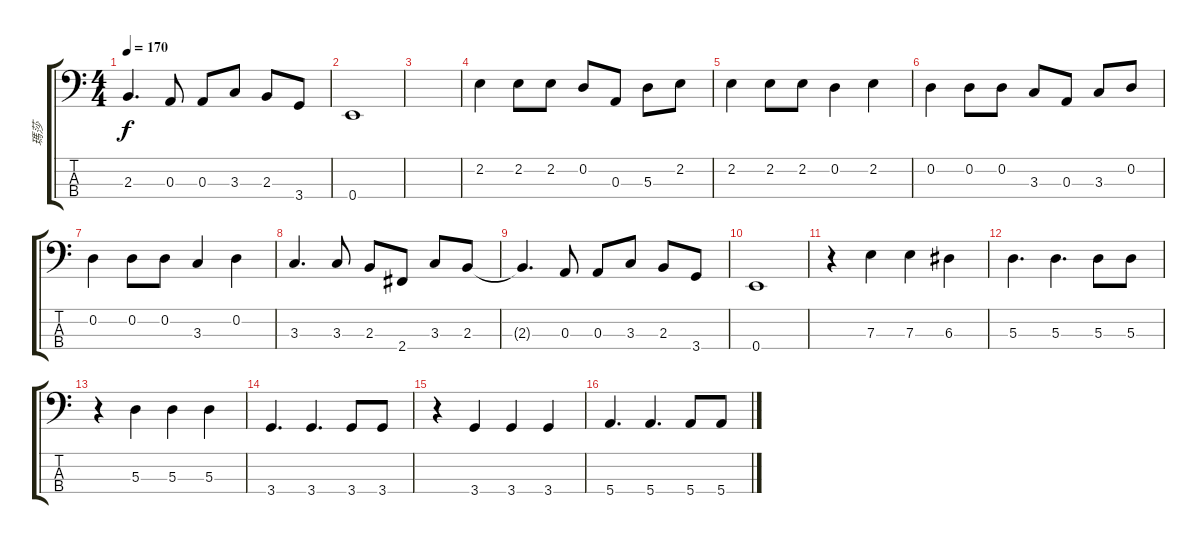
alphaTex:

\track ("瑪莎" "瑪莎") {instrument electricbassfinger}
\staff {score tabs}
\tuning (G2 D2 A1 E1) {hide}
\ts (4 4)
\tempo 170
\clef f4
\ks c
2.3{t}.4{d dy f} 0.3.8 0.3.8 3.3.8 2.3.8 3.4.8 |
0.4.1 |
|
2.2.4 2.2.8 2.2.8 0.2.8 0.3.8 5.3.8 2.2.8 |
2.2.4 2.2.8 2.2.8 0.2.4 2.2.4 |
0.2.4 0.2.8 0.2.8 3.3.8 0.3.8 3.3.8 0.2.8 |
0.2.4 0.2.8 0.2.8 3.3.4 0.2.4 |
3.3.4{d} 3.3.8 2.3.8 2.4.8 3.3.8 2.3.8 |
2.3{t}.4{d} 0.3.8 0.3.8 3.3.8 2.3.8 3.4.8 |
0.4.1 |
r.4 7.3.4 7.3.4 6.3.4 |
5.3.4{d} 5.3.4{d} 5.3.8 5.3.8 |
r.4 5.3.4 5.3.4 5.3.4 |
3.4.4{d} 3.4.4{d} 3.4.8 3.4.8 |
r.4 3.4.4 3.4.4 3.4.4 |
5.4.4{d} 5.4.4{d} 5.4.8 5.4.8
